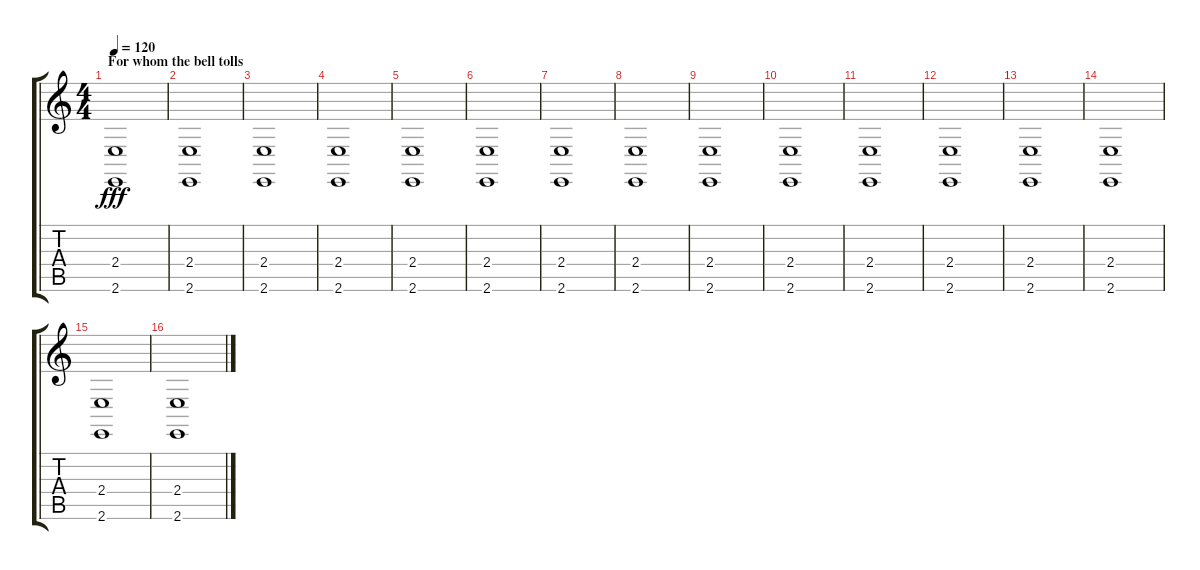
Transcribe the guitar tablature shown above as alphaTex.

\track "" {instrument tinklebell}
\staff {score tabs}
\tuning (E4 B3 G3 D3 A2 D2) {hide}
\ts (4 4)
\section ("" "For whom the bell tolls")
\tempo 120
\clef g2
\ks c
(2.4 2.6).1{dy fff instrument tinklebell} |
(2.4 2.6).1 |
(2.4 2.6).1 |
(2.4 2.6).1 |
(2.4 2.6).1 |
(2.4 2.6).1 |
(2.4 2.6).1 |
(2.4 2.6).1 |
(2.4 2.6).1 |
(2.4 2.6).1 |
(2.4 2.6).1 |
(2.4 2.6).1 |
(2.4 2.6).1 |
(2.4 2.6).1 |
(2.4 2.6).1 |
(2.4 2.6).1
